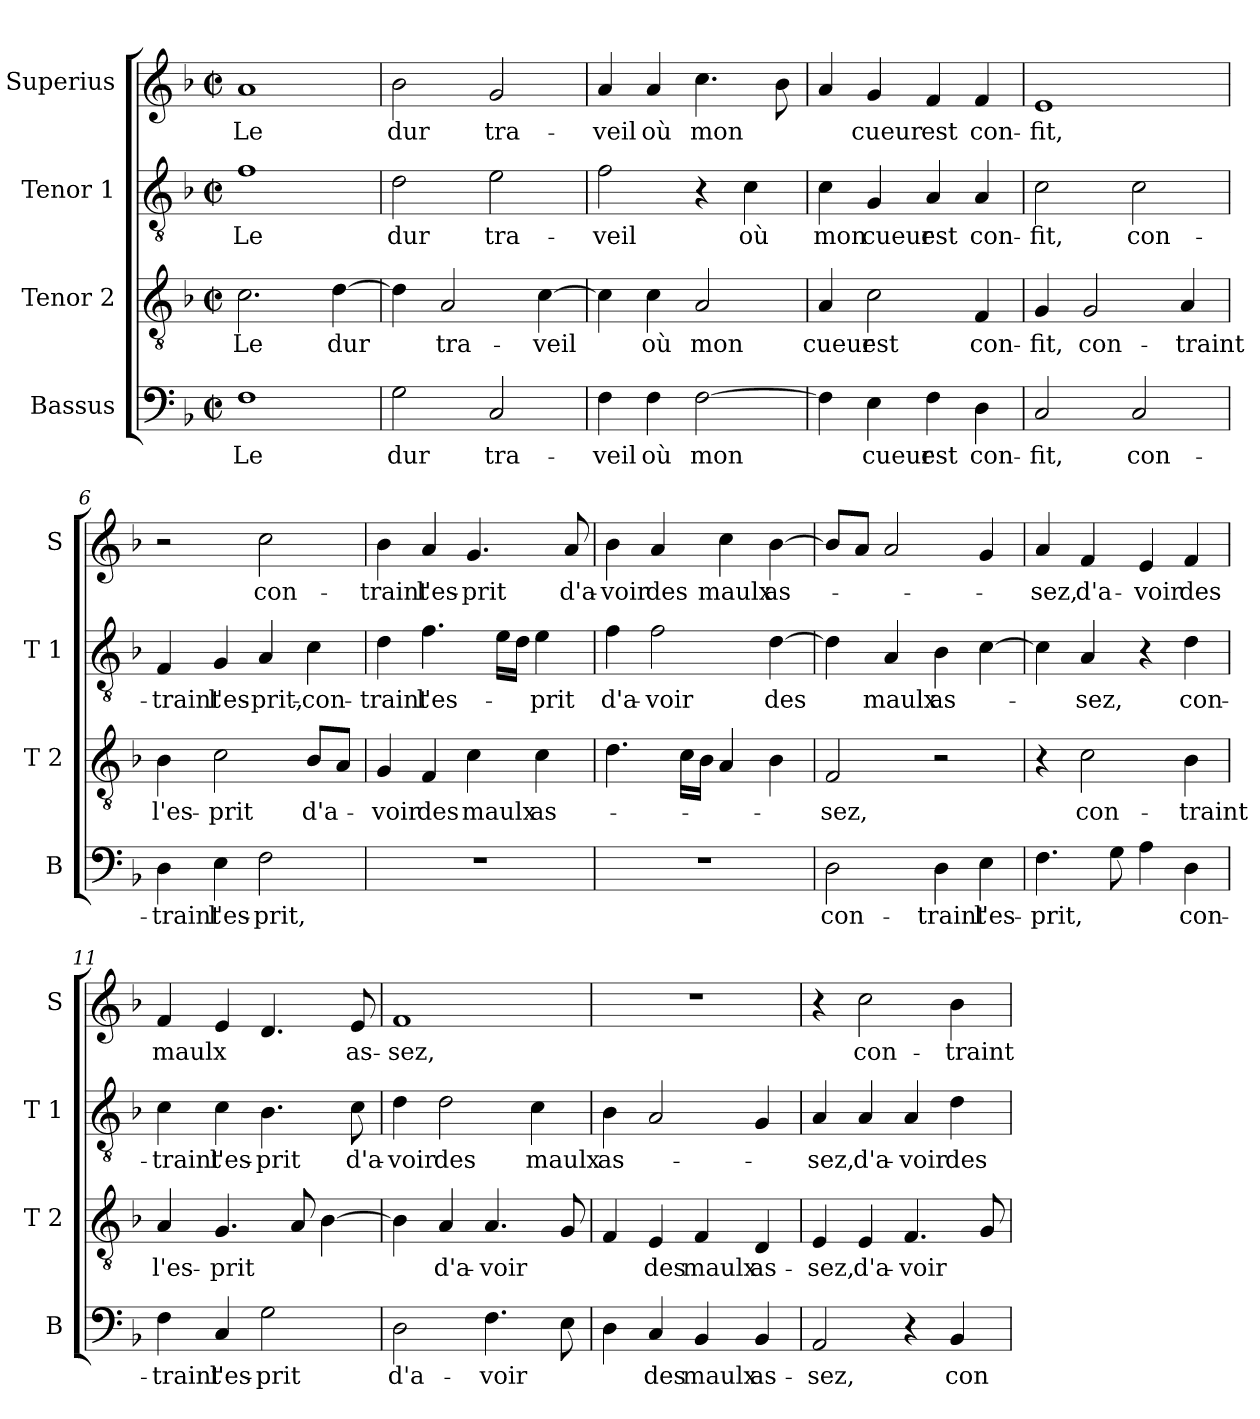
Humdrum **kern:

**kern	**text	**kern	**text	**kern	**text	**kern	**text
*part4	*part4	*part3	*part3	*part2	*part2	*part1	*part1
*staff4	*staff4	*staff3	*staff3	*staff2	*staff2	*staff1	*staff1
*I"Bassus	*	*I"Tenor 2	*	*I"Tenor 1	*	*I"Superius	*
*I'B	*	*I'T 2	*	*I'T 1	*	*I'S	*
*clefF4	*	*clefGv2	*	*clefGv2	*	*clefG2	*
*k[b-]	*	*k[b-]	*	*k[b-]	*	*k[b-]	*
*F:	*	*F:	*	*F:	*	*F:	*
*M2/2	*	*M2/2	*	*M2/2	*	*M2/2	*
*met(c|)	*	*met(c|)	*	*met(c|)	*	*met(c|)	*
=1	=1	=1	=1	=1	=1	=1	=1
1F	Le	2.c\	Le	1f	Le	1a	Le
.	.	[4d\	dur	.	.	.	.
=2	=2	=2	=2	=2	=2	=2	=2
2G\	dur	4d\]	.	2d\	dur	2b-\	dur
.	.	2A/	tra-	.	.	.	.
2C/	tra-	.	.	2e\	tra-	2g/	tra-
.	.	[4c\	-veil	.	.	.	.
=3	=3	=3	=3	=3	=3	=3	=3
4F\	-veil	4c\]	.	2f\	-veil	4a/	-veil
4F\	où	4c\	où	.	.	4a/	où
[2F\	mon	2A/	mon	4r	.	4.cc\	mon
.	.	.	.	4c\	où	.	.
.	.	.	.	.	.	8b-\	.
=4	=4	=4	=4	=4	=4	=4	=4
4F\]	.	4A/	cueur	4c\	mon	4a/	.
4E\	cueur	2c\	est	4G/	cueur	4g/	cueur
4F\	est	.	.	4A/	est	4f/	est
4D\	con-	4F/	con-	4A/	con-	4f/	con-
=5	=5	=5	=5	=5	=5	=5	=5
2C/	-fit,	4G/	-fit,	2c\	-fit,	1e	-fit,
.	.	2G/	con-	.	.	.	.
2C/	con-	.	.	2c\	con-	.	.
.	.	4A/	-traint	.	.	.	.
!!LO:LB:g=z
=6	=6	=6	=6	=6	=6	=6	=6
4D\	-traint	4B-\	l'es-	4F/	-traint	2r	.
4E\	l'es-	2c\	-prit	4G/	l'es-	.	.
2F\	-prit,	.	.	4A/	-prit,-	2cc\	con-
.	.	8B-/L	d'a-	4c\	-con-	.	.
.	.	8A/J	.	.	.	.	.
=7	=7	=7	=7	=7	=7	=7	=7
1r	.	4G/	-voir	4d\	-traint	4b-\	-traint
.	.	4F/	des	4.f\	l'es-	4a/	l'es-
.	.	4c\	maulx	.	.	4.g/	-prit
.	.	.	.	16e\LL	.	.	.
.	.	.	.	16d\JJ	.	.	.
.	.	4c\	as-	4e\	-prit	.	.
.	.	.	.	.	.	8a/	d'a-
=8	=8	=8	=8	=8	=8	=8	=8
1r	.	4.d\	.	4f\	d'a-	4b-\	-voir
.	.	.	.	2f\	-voir	4a/	des
.	.	16c\LL	.	.	.	.	.
.	.	16B-\JJ	.	.	.	.	.
.	.	4A/	.	.	.	4cc\	maulx
.	.	4B-\	.	[4d\	des	[4b-\	as-
=9	=9	=9	=9	=9	=9	=9	=9
2D\	con-	2F/	-sez,	4d\]	.	8b-/L]	.
.	.	.	.	.	.	8a/J	.
.	.	.	.	4A/	maulx	2a/	.
4D\	-traint	2r	.	4B-\	as-	.	.
4E\	l'es-	.	.	[4c\	.	4g/	.
=10	=10	=10	=10	=10	=10	=10	=10
4.F\	-prit,	4r	.	4c\]	.	4a/	-sez,
.	.	2c\	con-	4A/	-sez,	4f/	d'a-
8G\	.	.	.	.	.	.	.
4A\	.	.	.	4r	.	4e/	-voir
4D\	con-	4B-\	-traint	4d\	con-	4f/	des
!!LO:LB:g=z
=11	=11	=11	=11	=11	=11	=11	=11
4F\	-traint	4A/	l'es-	4c\	-traint	4f/	maulx
4C/	l'es-	4.G/	-prit	4c\	l'es-	4e/	.
2G\	-prit	.	.	4.B-\	-prit	4.d/	.
.	.	8A/	.	.	.	.	.
.	.	[4B-\	.	.	.	.	.
.	.	.	.	8c\	d'a-	8e/	as-
=12	=12	=12	=12	=12	=12	=12	=12
2D\	d'a-	4B-\]	.	4d\	-voir	1f	-sez,
.	.	4A/	d'a-	2d\	des	.	.
4.F\	-voir	4.A/	-voir	.	.	.	.
.	.	.	.	4c\	maulx	.	.
8E\	.	8G/	.	.	.	.	.
=13	=13	=13	=13	=13	=13	=13	=13
4D\	.	4F/	.	4B-\	as-	1r	.
4C/	des	4E/	des	2A/	.	.	.
4BB-/	maulx	4F/	maulx	.	.	.	.
4BB-/	as-	4D/	as-	4G/	.	.	.
=14	=14	=14	=14	=14	=14	=14	=14
2AA/	-sez,	4E/	-sez,	4A/	-sez,	4r	.
.	.	4E/	d'a-	4A/	d'a-	2cc\	con-
4r	.	4.F/	-voir	4A/	-voir	.	.
4BB-/	con-	.	.	4d\	des	4b-\	-traint
.	.	8G/	.	.	.	.	.
=	=	=	=	=	=	=	=
*-	*-	*-	*-	*-	*-	*-	*-
